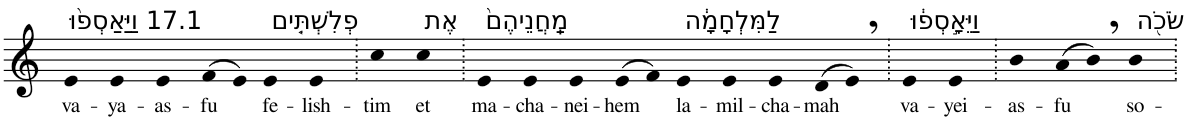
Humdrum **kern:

**kern	**text
*part1	*part1
*staff1	*staff1
*I"Piano	*
*I'Pno	*
*clefG2	*
*k[]	*
=1	=1
!LO:TX:a:t=17.1 וַיַּאַסְפ֨וּ	!
!	!LO:LY:b
4e	va-
!	!LO:LY:b
4e	-ya-
!	!LO:LY:b
4e	-as-
!	!LO:LY:b
(>8f	-fu
8e)	.
!LO:TX:a:t=פְלִשְׁתִּ֤ים	!
!	!LO:LY:b
4e	fe-
!	!LO:LY:b
4e	-lish-
=2.	=2.
!	!LO:LY:b
4cc	-tim
!LO:TX:a:t=אֶת	!
!	!LO:LY:b
4cc	et
=3.	=3.
!LO:TX:a:t=מַֽחֲנֵיהֶם֙	!
!	!LO:LY:b
4e	ma-
!	!LO:LY:b
4e	-cha-
!	!LO:LY:b
4e	-nei-
!	!LO:LY:b
(>8e	-hem
8f)	.
!LO:TX:a:t=לַמִּלְחָמָ֔ה	!
!	!LO:LY:b
4e	la-
!	!LO:LY:b
4e	-mil-
!	!LO:LY:b
4e	-cha-
!	!LO:LY:b
(>8d	-mah
8e,)	.
=4.	=4.
!LO:TX:a:t=וַיֵּאָ֣סְפ֔וּ	!
!	!LO:LY:b
4e	va-
!	!LO:LY:b
4e	-yei-
=5.	=5.
!	!LO:LY:b
4b	-as-
!	!LO:LY:b
(>8a	-fu
8b,)	.
!LO:TX:a:t=שֹׂכֹ֖ה	!
!	!LO:LY:b
4b	so-
=.	=.
*-	*-
